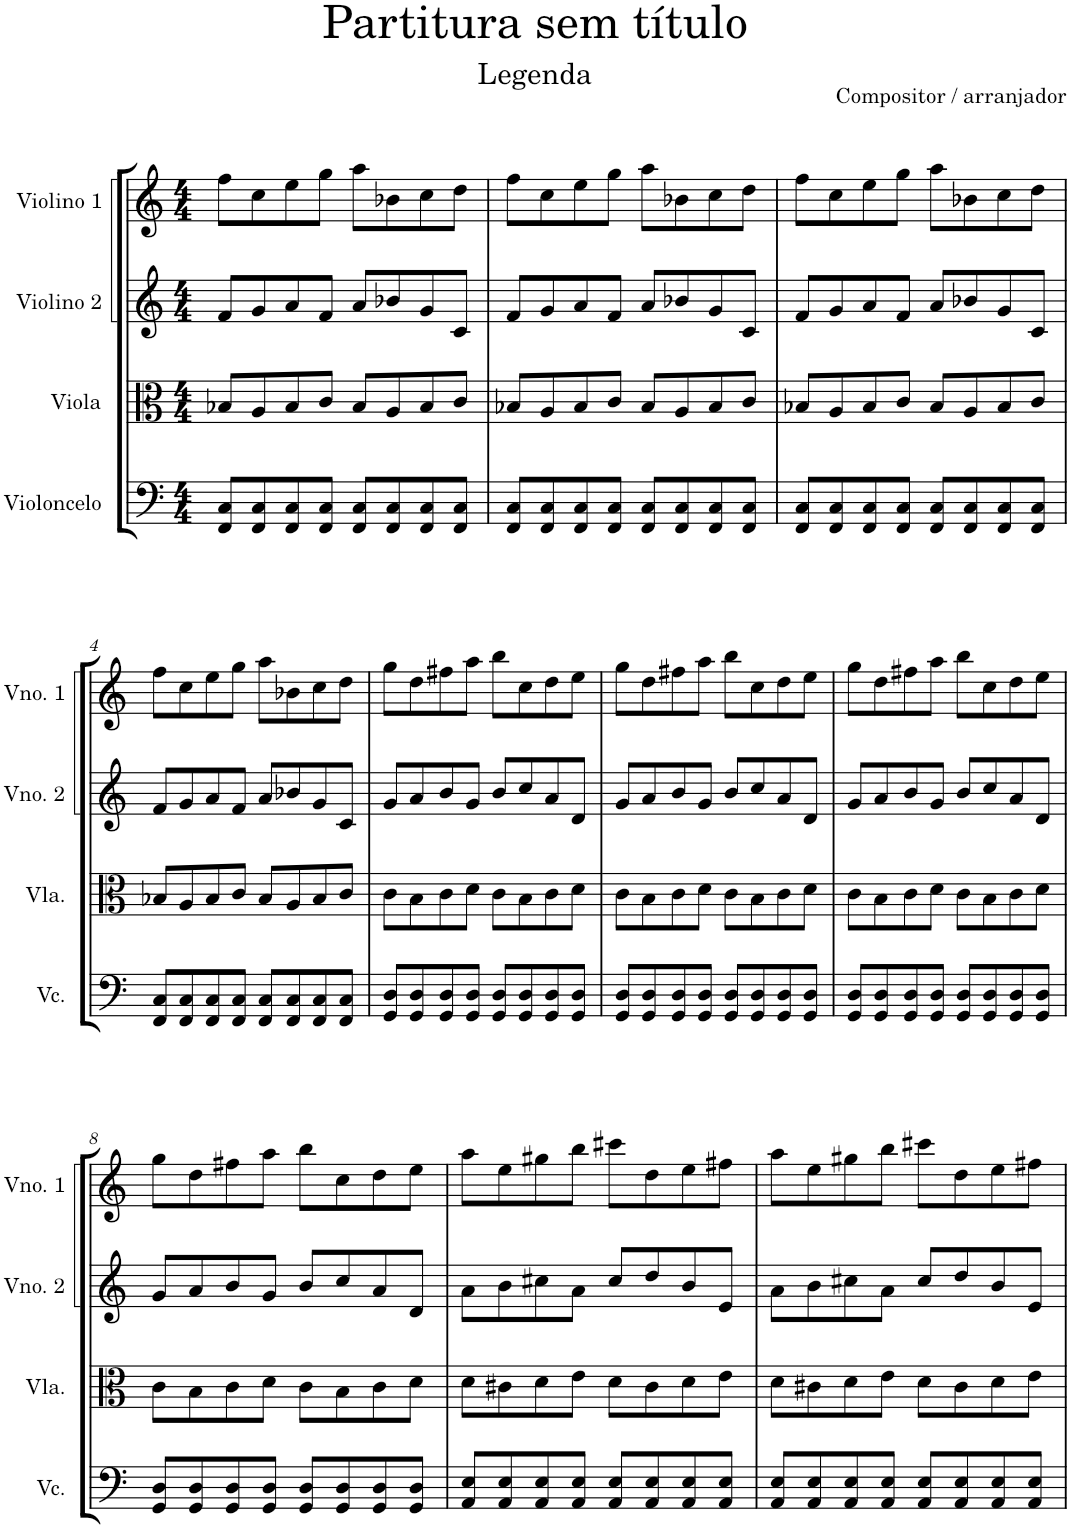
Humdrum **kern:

**kern	**kern	**kern	**kern
*part4	*part3	*part2	*part1
*staff4	*staff3	*staff2	*staff1
*I"Violoncelo	*I"Viola	*I"Violino 2	*I"Violino 1
*I'Vc.	*I'Vla.	*I'Vno. 2	*I'Vno. 1
*clefF4	*clefC3	*clefG2	*clefG2
*k[]	*k[]	*k[]	*k[]
*M4/4	*M4/4	*M4/4	*M4/4
=1	=1	=1	=1
8FF/ 8C/L	8B-X/L	8f/L	8ff\L
8FF/ 8C/	8A/	8g/	8cc\
8FF/ 8C/	8B-/	8a/	8ee\
8FF/ 8C/J	8c/J	8f/J	8gg\J
8FF/ 8C/L	8B-/L	8a/L	8aa\L
8FF/ 8C/	8A/	8b-X/	8b-X\
8FF/ 8C/	8B-/	8g/	8cc\
8FF/ 8C/J	8c/J	8c/J	8dd\J
=2	=2	=2	=2
8FF/ 8C/L	8B-X/L	8f/L	8ff\L
8FF/ 8C/	8A/	8g/	8cc\
8FF/ 8C/	8B-/	8a/	8ee\
8FF/ 8C/J	8c/J	8f/J	8gg\J
8FF/ 8C/L	8B-/L	8a/L	8aa\L
8FF/ 8C/	8A/	8b-X/	8b-X\
8FF/ 8C/	8B-/	8g/	8cc\
8FF/ 8C/J	8c/J	8c/J	8dd\J
=3	=3	=3	=3
8FF/ 8C/L	8B-X/L	8f/L	8ff\L
8FF/ 8C/	8A/	8g/	8cc\
8FF/ 8C/	8B-/	8a/	8ee\
8FF/ 8C/J	8c/J	8f/J	8gg\J
8FF/ 8C/L	8B-/L	8a/L	8aa\L
8FF/ 8C/	8A/	8b-X/	8b-X\
8FF/ 8C/	8B-/	8g/	8cc\
8FF/ 8C/J	8c/J	8c/J	8dd\J
!!LO:LB:g=z
=4	=4	=4	=4
8FF/ 8C/L	8B-X/L	8f/L	8ff\L
8FF/ 8C/	8A/	8g/	8cc\
8FF/ 8C/	8B-/	8a/	8ee\
8FF/ 8C/J	8c/J	8f/J	8gg\J
8FF/ 8C/L	8B-/L	8a/L	8aa\L
8FF/ 8C/	8A/	8b-X/	8b-X\
8FF/ 8C/	8B-/	8g/	8cc\
8FF/ 8C/J	8c/J	8c/J	8dd\J
=5	=5	=5	=5
8GG/ 8D/L	8c\L	8g/L	8gg\L
8GG/ 8D/	8B\	8a/	8dd\
8GG/ 8D/	8c\	8b/	8ff#X\
8GG/ 8D/J	8d\J	8g/J	8aa\J
8GG/ 8D/L	8c\L	8b/L	8bb\L
8GG/ 8D/	8B\	8cc/	8cc\
8GG/ 8D/	8c\	8a/	8dd\
8GG/ 8D/J	8d\J	8d/J	8ee\J
=6	=6	=6	=6
8GG/ 8D/L	8c\L	8g/L	8gg\L
8GG/ 8D/	8B\	8a/	8dd\
8GG/ 8D/	8c\	8b/	8ff#X\
8GG/ 8D/J	8d\J	8g/J	8aa\J
8GG/ 8D/L	8c\L	8b/L	8bb\L
8GG/ 8D/	8B\	8cc/	8cc\
8GG/ 8D/	8c\	8a/	8dd\
8GG/ 8D/J	8d\J	8d/J	8ee\J
=7	=7	=7	=7
8GG/ 8D/L	8c\L	8g/L	8gg\L
8GG/ 8D/	8B\	8a/	8dd\
8GG/ 8D/	8c\	8b/	8ff#X\
8GG/ 8D/J	8d\J	8g/J	8aa\J
8GG/ 8D/L	8c\L	8b/L	8bb\L
8GG/ 8D/	8B\	8cc/	8cc\
8GG/ 8D/	8c\	8a/	8dd\
8GG/ 8D/J	8d\J	8d/J	8ee\J
!!LO:LB:g=z
=8	=8	=8	=8
8GG/ 8D/L	8c\L	8g/L	8gg\L
8GG/ 8D/	8B\	8a/	8dd\
8GG/ 8D/	8c\	8b/	8ff#X\
8GG/ 8D/J	8d\J	8g/J	8aa\J
8GG/ 8D/L	8c\L	8b/L	8bb\L
8GG/ 8D/	8B\	8cc/	8cc\
8GG/ 8D/	8c\	8a/	8dd\
8GG/ 8D/J	8d\J	8d/J	8ee\J
=9	=9	=9	=9
8AA/ 8E/L	8d\L	8a\L	8aa\L
8AA/ 8E/	8c#X\	8b\	8ee\
8AA/ 8E/	8d\	8cc#X\	8gg#X\
8AA/ 8E/J	8e\J	8a\J	8bb\J
8AA/ 8E/L	8d\L	8cc#/L	8ccc#X\L
8AA/ 8E/	8c#\	8dd/	8dd\
8AA/ 8E/	8d\	8b/	8ee\
8AA/ 8E/J	8e\J	8e/J	8ff#X\J
=10	=10	=10	=10
8AA/ 8E/L	8d\L	8a\L	8aa\L
8AA/ 8E/	8c#X\	8b\	8ee\
8AA/ 8E/	8d\	8cc#X\	8gg#X\
8AA/ 8E/J	8e\J	8a\J	8bb\J
8AA/ 8E/L	8d\L	8cc#/L	8ccc#X\L
8AA/ 8E/	8c#\	8dd/	8dd\
8AA/ 8E/	8d\	8b/	8ee\
8AA/ 8E/J	8e\J	8e/J	8ff#X\J
=	=	=	=
*-	*-	*-	*-
